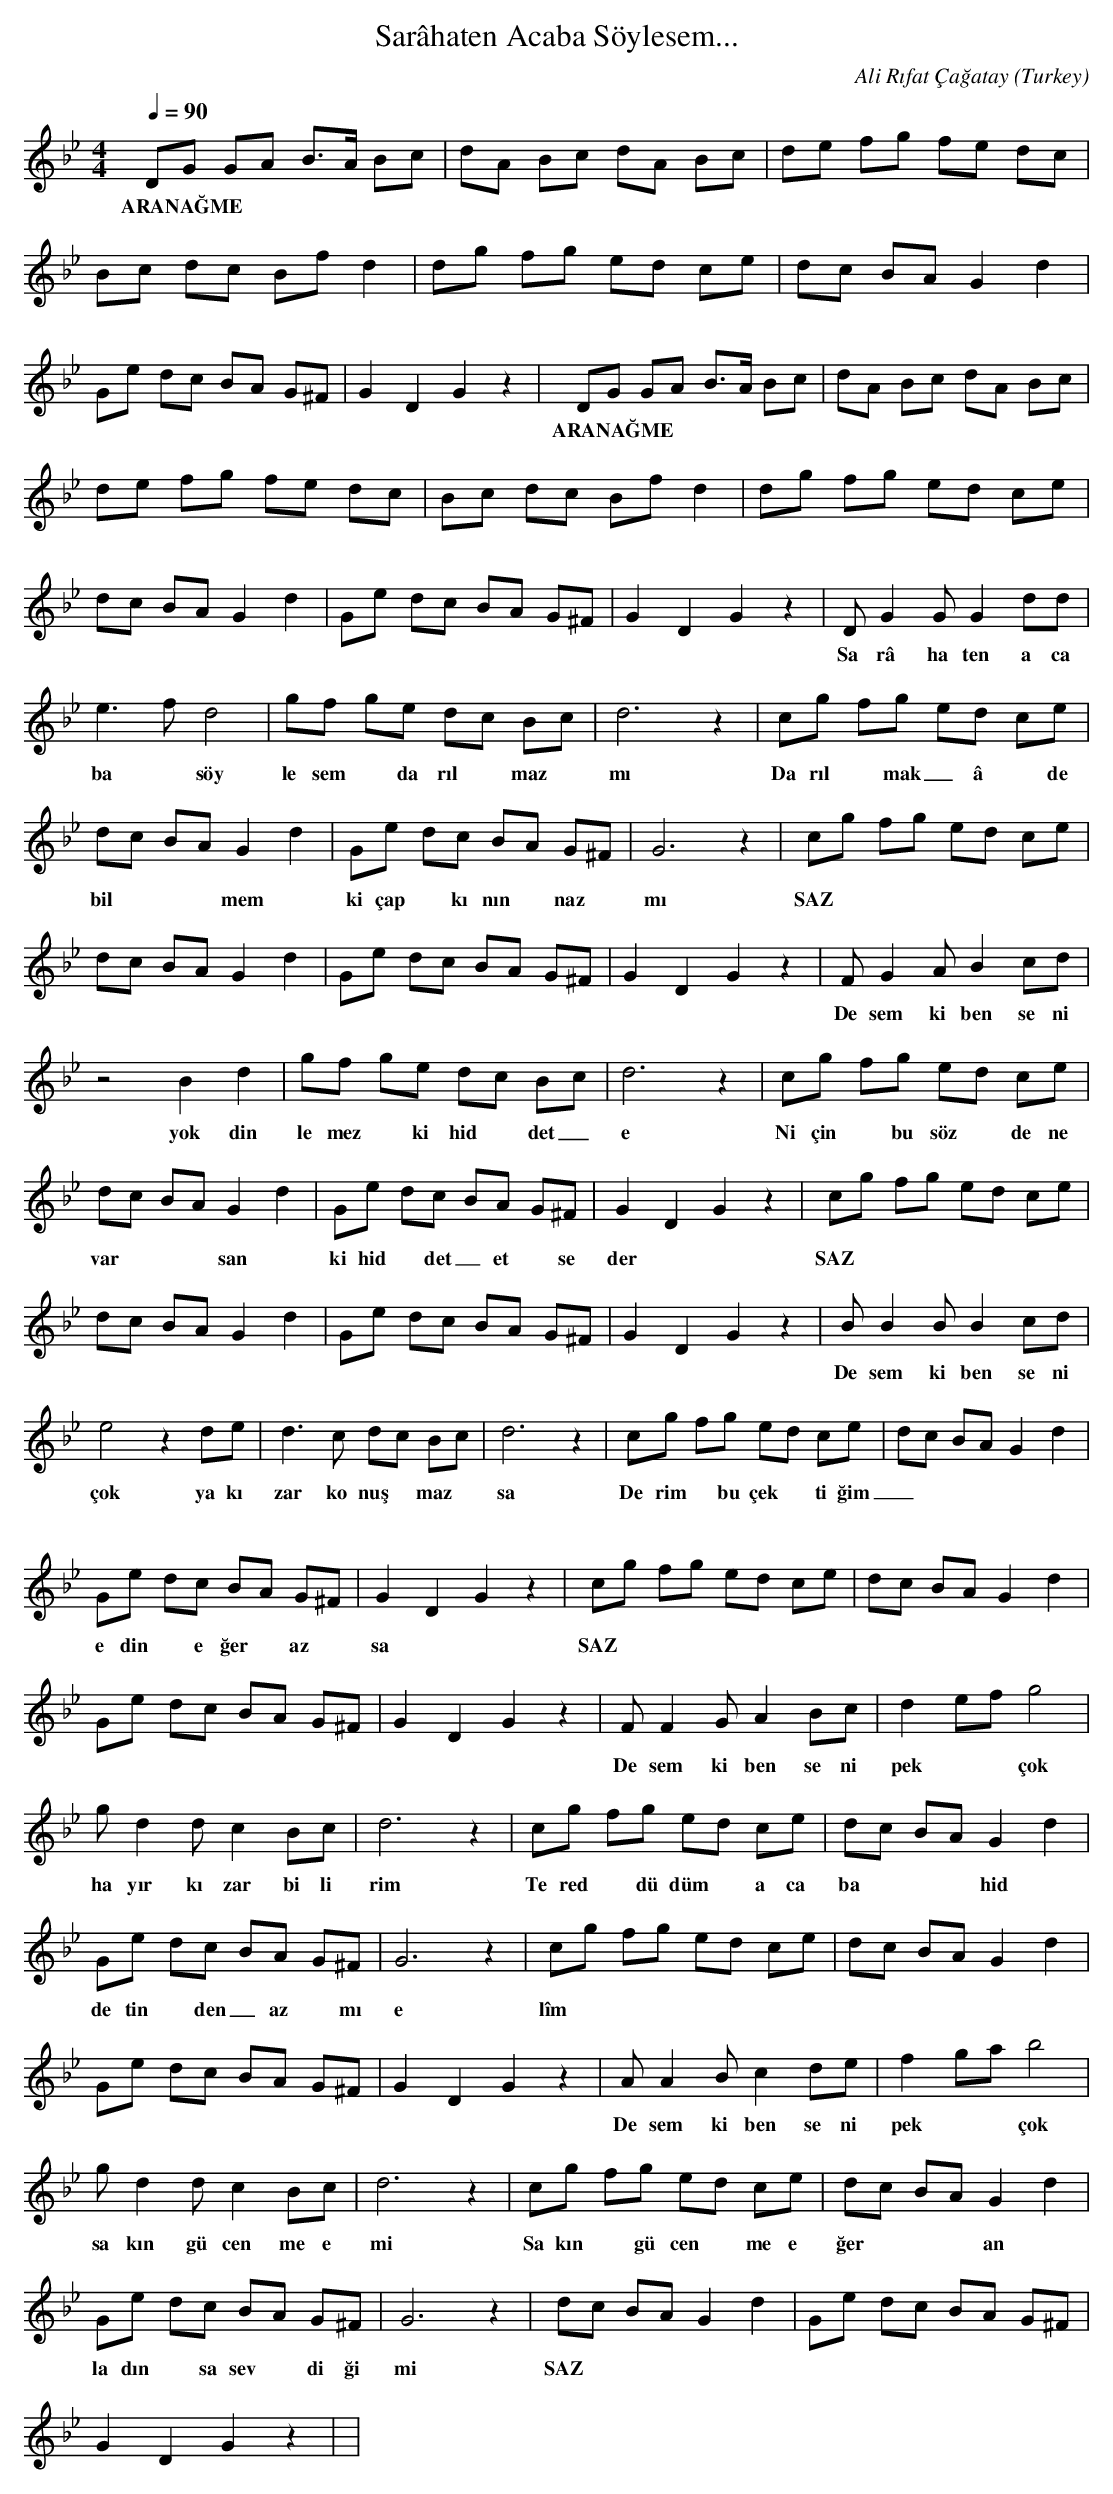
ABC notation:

X:1
T: Sarâhaten Acaba Söylesem...
C: Ali Rıfat Çağatay
O: Turkey
M: 4/4
L: 1/16
K: C _B _e
Q: 1/4=90
D2G2 G2A2 B3A B2c2  | d2A2 B2c2 d2A2 B2c2  | \
w:  ARANAĞME  |   |
d2e2 f2g2 f2e2 d2c2  |
w:   |
B2c2 d2c2 B2f2 d4  | d2g2 f2g2 e2d2 c2e2  | \
w:   |   |
d2c2 B2A2 G4 d4  |
w:   |
G2e2 d2c2 B2A2 G2^F2  | G4 D4 G4 z4  | \
w:   |   |
D2G2 G2A2 B3A B2c2  | d2A2 B2c2 d2A2 B2c2  |
w:  ARANAĞME  |   |
d2e2 f2g2 f2e2 d2c2  | B2c2 d2c2 B2f2 d4  | \
w:   |   |
d2g2 f2g2 e2d2 c2e2  |
w:   |
d2c2 B2A2 G4 d4  | G2e2 d2c2 B2A2 G2^F2  | \
w:   |   |
G4 D4 G4 z4  | D2G4G2 G4 d2d2  |
w:   |  Sa râ ha ten  a ca  |
e6f2 d8  | g2f2 g2e2 d2c2 B2c2  | d12 z4  | \
w:  ba  *  söy  |  le sem  *  da rıl *  maz   |  mı    |
c2g2 f2g2 e2d2 c2e2  |
w:  Da rıl *  mak_ â *  de ti   |
d2c2 B2A2 G4 d4  | G2e2 d2c2 B2A2 G2^F2  | \
w:  bil *  *  *  mem   |  ki  çap *  kı nın  *  naz   |
G12 z4  | c2g2 f2g2 e2d2 c2e2  |
w:  mı    |  SAZ  |
d2c2 B2A2 G4 d4  | G2e2 d2c2 B2A2 G2^F2  | \
w:   |   |
G4 D4 G4 z4  | F2G4A2 B4 c2d2  |
w:   |  De sem  ki  ben  se ni   |
z8 B4 d4  | g2f2 g2e2 d2c2 B2c2  | d12 z4  | \
w:  yok  din  |  le mez  *  ki  hid *  det_ e  |  der    |
c2g2 f2g2 e2d2 c2e2  |
w:  Ni çin  *  bu  söz *  de  ne   |
d2c2 B2A2 G4 d4  | G2e2 d2c2 B2A2 G2^F2  | \
w:  var  *  *  *  san  |  ki  hid *  det_ et *  se  ne   |
G4 D4 G4 z4  | c2g2 f2g2 e2d2 c2e2  |
w:  der    |  SAZ  |
d2c2 B2A2 G4 d4  | G2e2 d2c2 B2A2 G2^F2  | \
w:   |   |
G4 D4 G4 z4  | B2B4B2 B4 c2d2  |
w:   |  De sem  ki  ben  se ni   |
e8 z4 d2e2  | d6c2 d2c2 B2c2  | d12 z4  | \
w:  çok  ya  kı  |  zar  ko nuş *  maz  |  sa    |
c2g2 f2g2 e2d2 c2e2  | d2c2 B2A2 G4 d4  |
w:  De rim  *  bu  çek *  ti ğim_  |  in *  *  *  sâf   |
G2e2 d2c2 B2A2 G2^F2  | G4 D4 G4 z4  | \
w:  e din  *  e ğer  *  az  |  sa    |
c2g2 f2g2 e2d2 c2e2  | d2c2 B2A2 G4 d4  |
w:  SAZ  |   |
G2e2 d2c2 B2A2 G2^F2  | G4 D4 G4 z4  | \
w:   |   |
F2F4G2 A4 B2c2  | d4 e2f2 g8  |
w:  De sem  ki  ben  se ni   |  pek  *  *  çok   |
g2d4d2 c4 B2c2  | d12 z4  | c2g2 f2g2 e2d2 c2e2  | \
w:  ha yır  kı zar  bi li  |  rim    |  Te red *  dü düm  *  a ca  |
d2c2 B2A2 G4 d4  |
w:  ba  *  *  *  hid  |
G2e2 d2c2 B2A2 G2^F2  | G12 z4  | c2g2 f2g2 e2d2 c2e2  | \
w:  de tin *  den_ az  *  mı  e  |  lîm    |  SAZ  |
d2c2 B2A2 G4 d4  |
w:   |
G2e2 d2c2 B2A2 G2^F2  | G4 D4 G4 z4  | \
w:   |   |
A2A4B2 c4 d2e2  | f4 g2a2 b8  |
w:  De sem  ki  ben  se ni   |  pek  *  *  çok   |
g2d4d2 c4 B2c2  | d12 z4  | c2g2 f2g2 e2d2 c2e2  | \
w:  sa kın  gü cen me  e   |  mi    |  Sa kın  *  gü cen *  me  e  |
d2c2 B2A2 G4 d4  |
w:  ğer  *  *  *  an  |
G2e2 d2c2 B2A2 G2^F2  | G12 z4  | d2c2 B2A2 G4 d4  | \
w:  la dın *  sa  sev *  di ği  |  mi    |  SAZ  |
G2e2 d2c2 B2A2 G2^F2  |
w:   |
G4 D4 G4 z4  | |
